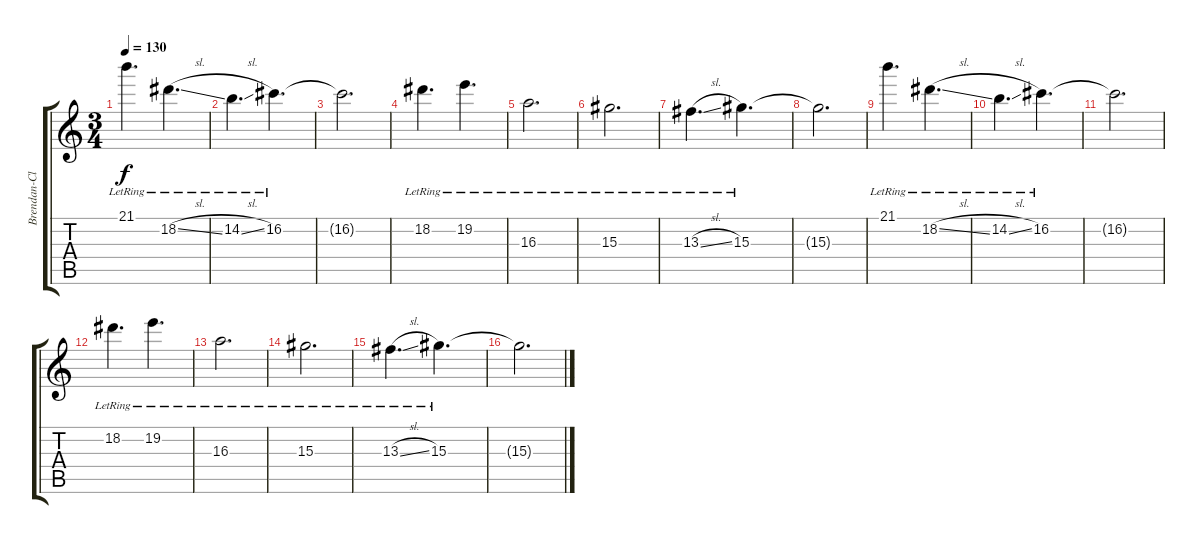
\track ("Brendan-Clean" "Brendan-Cl") {instrument electricguitarjazz}
\staff {score tabs}
\tuning (D4 A3 F3 C3 G2 D2) {hide}
\ts (3 4)
\tempo 130
\clef g2
\ks c
21.1{lr}.4{d dy f} 18.2{sl lr}.4{d} |
14.2{sl lr}.4{d} 16.2{lr}.4{d} |
16.2{t}.2{d} |
18.2{lr}.4{d} 19.2{lr}.4{d} |
16.3{lr}.2{d} |
15.3{lr}.2{d} |
13.3{sl lr}.4{d} 15.3{lr}.4{d} |
15.3{t}.2{d} |
21.1{lr}.4{d} 18.2{sl lr}.4{d} |
14.2{sl lr}.4{d} 16.2{lr}.4{d} |
16.2{t}.2{d} |
18.2{lr}.4{d} 19.2{lr}.4{d} |
16.3{lr}.2{d} |
15.3{lr}.2{d} |
13.3{sl lr}.4{d} 15.3{lr}.4{d} |
15.3{t}.2{d}
